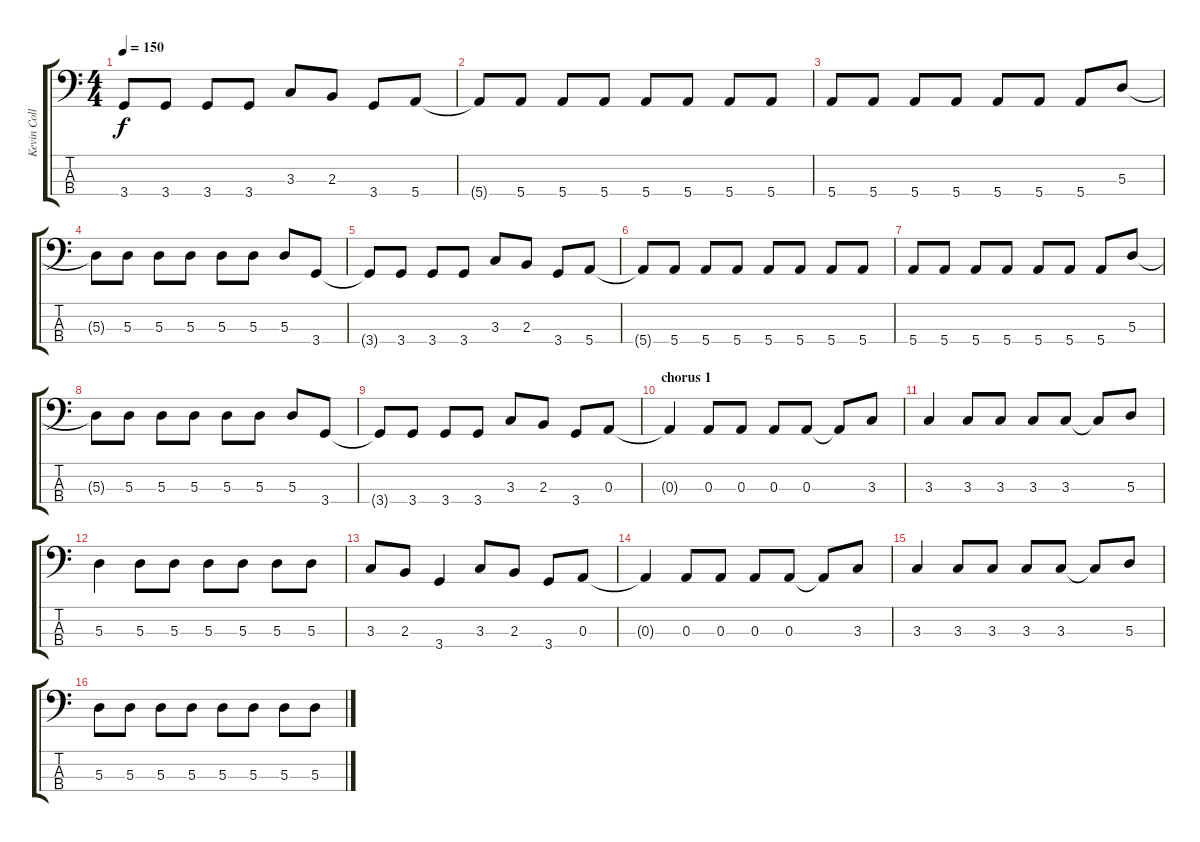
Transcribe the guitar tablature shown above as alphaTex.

\track ("Kevin Collier" "Kevin Coll") {instrument electricbasspick}
\staff {score tabs}
\tuning (G2 D2 A1 E1) {hide}
\ts (4 4)
\tempo 150
\clef f4
\ks c
3.4{t}.8{dy f} 3.4.8 3.4.8 3.4.8 3.3.8 2.3.8 3.4.8 5.4.8 |
5.4{t}.8 5.4.8 5.4.8 5.4.8 5.4.8 5.4.8 5.4.8 5.4.8 |
5.4.8 5.4.8 5.4.8 5.4.8 5.4.8 5.4.8 5.4.8 5.3.8 |
5.3{t}.8 5.3.8 5.3.8 5.3.8 5.3.8 5.3.8 5.3.8 3.4.8 |
3.4{t}.8 3.4.8 3.4.8 3.4.8 3.3.8 2.3.8 3.4.8 5.4.8 |
5.4{t}.8 5.4.8 5.4.8 5.4.8 5.4.8 5.4.8 5.4.8 5.4.8 |
5.4.8 5.4.8 5.4.8 5.4.8 5.4.8 5.4.8 5.4.8 5.3.8 |
5.3{t}.8 5.3.8 5.3.8 5.3.8 5.3.8 5.3.8 5.3.8 3.4.8 |
3.4{t}.8 3.4.8 3.4.8 3.4.8 3.3.8 2.3.8 3.4.8 0.3.8 |
\section ("" "chorus 1")
0.3{t}.4 0.3.8 0.3.8 0.3.8 0.3.8 0.3{t}.8 3.3.8 |
3.3.4 3.3.8 3.3.8 3.3.8 3.3.8 3.3{t}.8 5.3.8 |
5.3.4 5.3.8 5.3.8 5.3.8 5.3.8 5.3.8 5.3.8 |
3.3.8 2.3.8 3.4.4 3.3.8 2.3.8 3.4.8 0.3.8 |
0.3{t}.4 0.3.8 0.3.8 0.3.8 0.3.8 0.3{t}.8 3.3.8 |
3.3.4 3.3.8 3.3.8 3.3.8 3.3.8 3.3{t}.8 5.3.8 |
5.3.8 5.3.8 5.3.8 5.3.8 5.3.8 5.3.8 5.3.8 5.3.8
